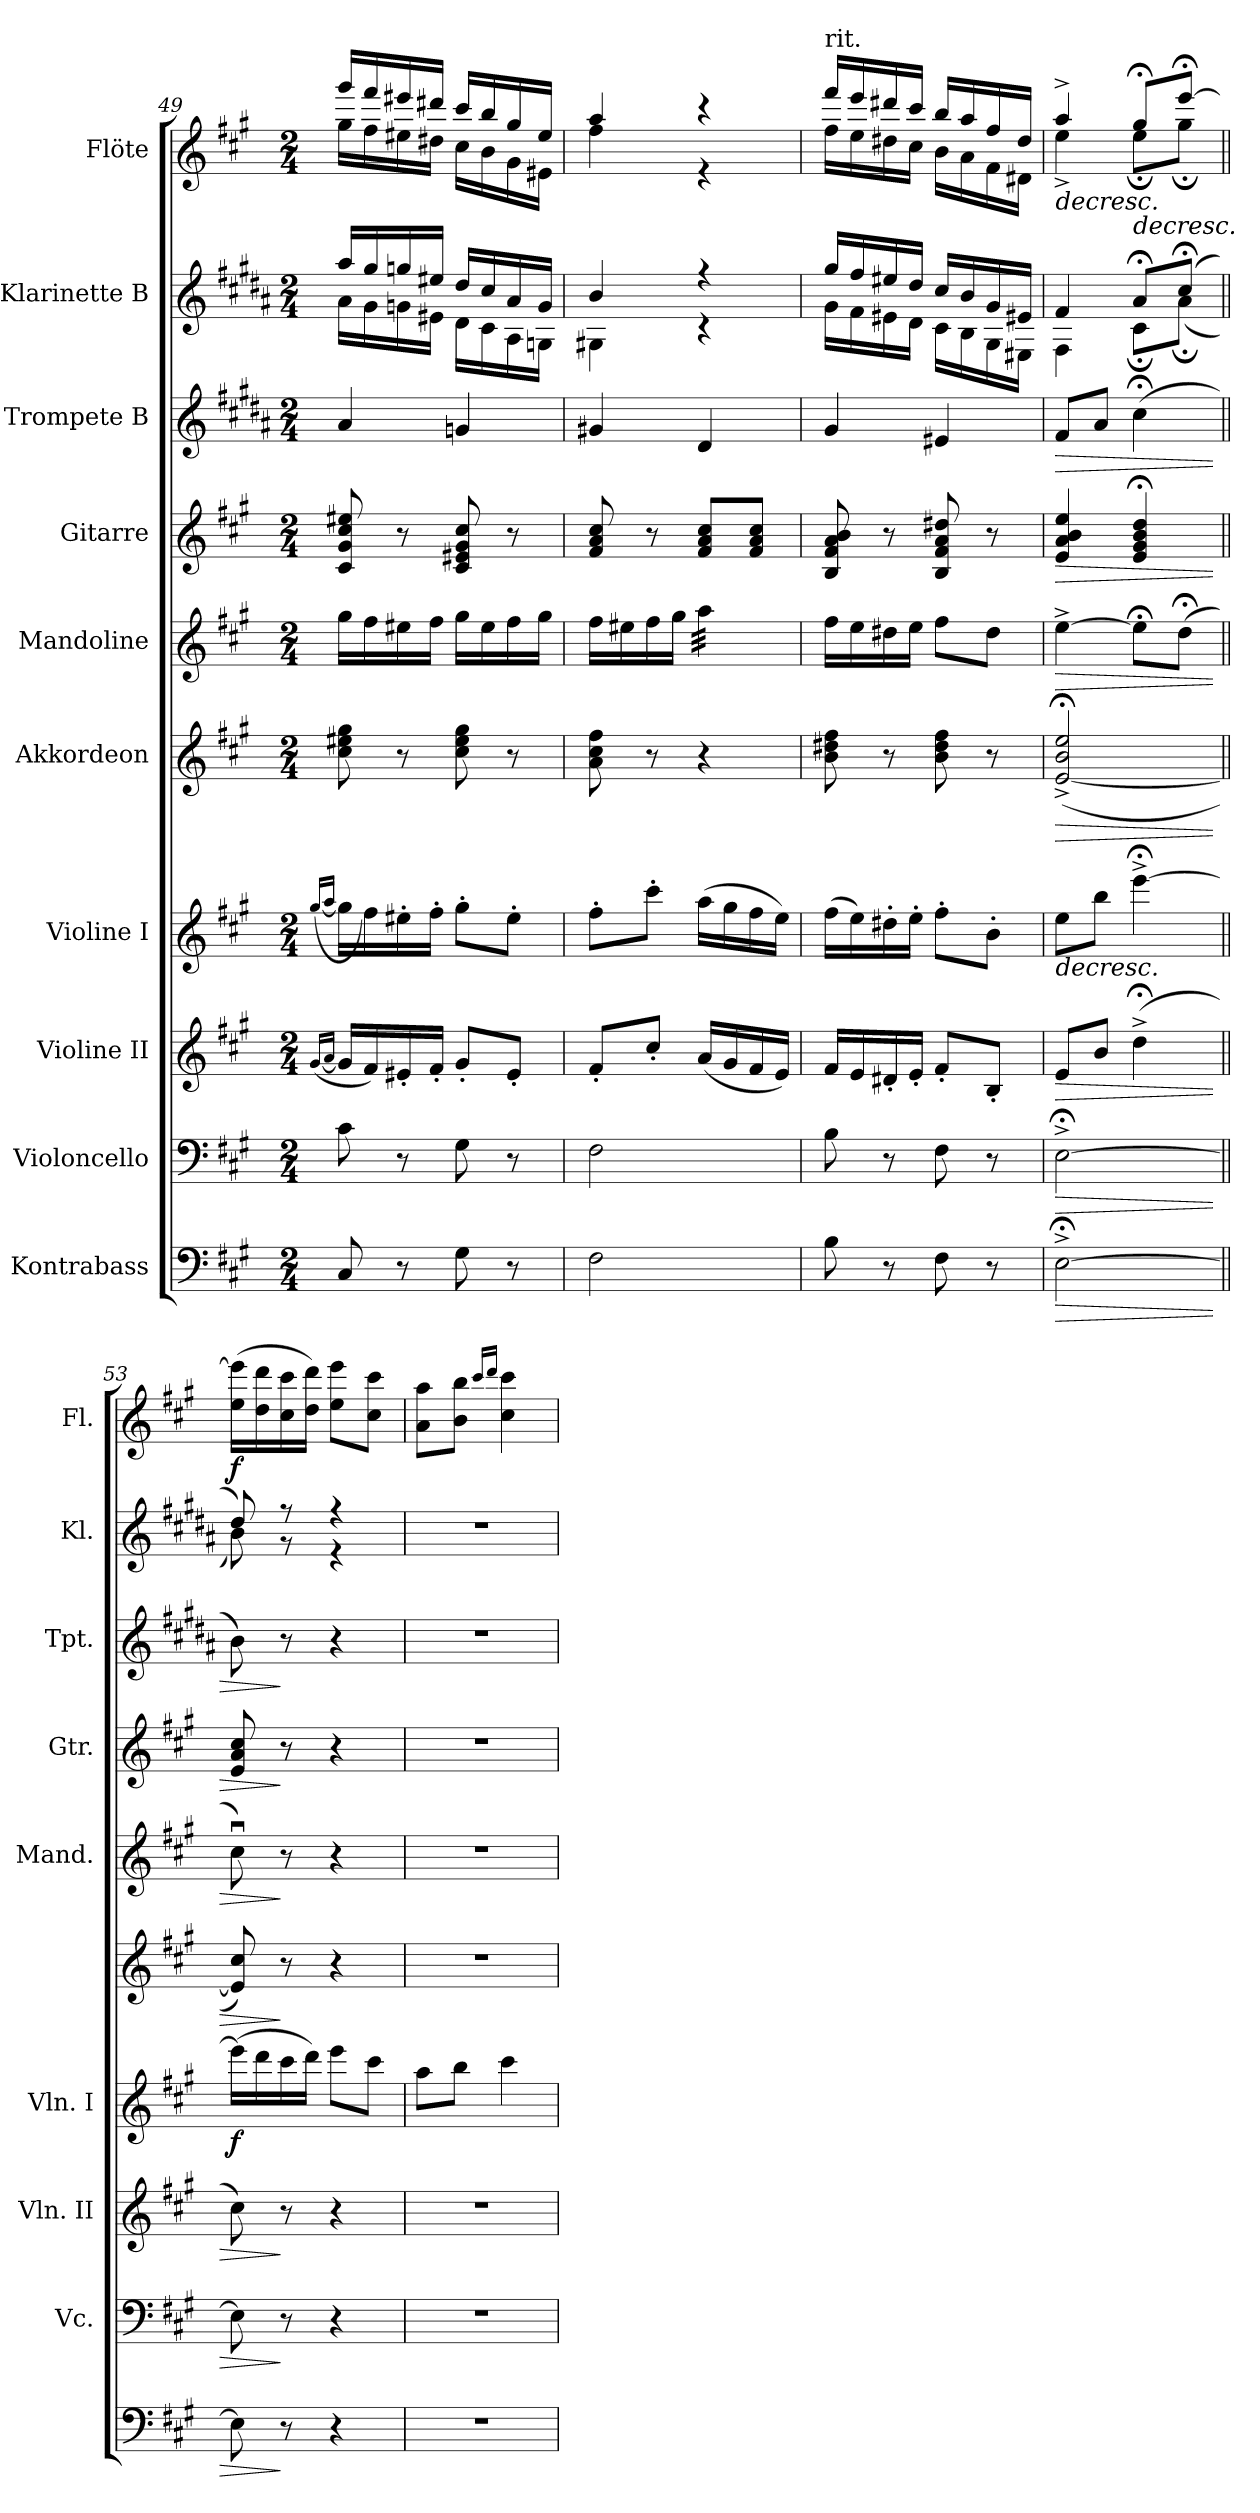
**kern	**dynam	**kern	**dynam	**kern	**dynam	**kern	**dynam	**kern	**dynam	**kern	**dynam	**kern	**dynam	**kern	**dynam	**kern	**kern	**dynam
*part10	*part10	*part9	*part9	*part8	*part8	*part7	*part7	*part6	*part6	*part5	*part5	*part4	*part4	*part3	*part3	*part2	*part1	*part1
*staff10	*staff10	*staff9	*staff9	*staff8	*staff8	*staff7	*staff7	*staff6	*staff6	*staff5	*staff5	*staff4	*staff4	*staff3	*staff3	*staff2	*staff1	*staff1
*I"Kontrabass	*	*I"Violoncello	*	*I"Violine II	*	*I"Violine I	*	*I"Akkordeon	*	*I"Mandoline	*	*I"Gitarre	*	*I"Trompete B	*	*I"Klarinette B	*I"Flöte	*
*	*	*I'Vc.	*	*I'Vln. II	*	*I'Vln. I	*	*	*	*I'Mand.	*	*I'Gtr.	*	*I'Tpt.	*	*I'Kl.	*I'Fl.	*
*clefF4	*	*clefF4	*	*clefG2	*	*clefG2	*	*clefG2	*	*clefG2	*	*clefG2	*	*clefG2	*	*clefG2	*clefG2	*
*ITrd7c12	*	*	*	*	*	*	*	*	*	*	*	*ITrd7c12	*	*ITrd1c2	*	*ITrd1c2	*	*
*k[f#c#g#]	*	*k[f#c#g#]	*	*k[f#c#g#]	*	*k[f#c#g#]	*	*k[f#c#g#]	*	*k[f#c#g#]	*	*k[f#c#g#]	*	*k[f#c#g#]	*	*k[f#c#g#]	*k[f#c#g#]	*
*A:	*	*A:	*	*A:	*	*A:	*	*A:	*	*A:	*	*A:	*	*A:	*	*A:	*A:	*
*M2/4	*	*M2/4	*	*M2/4	*	*M2/4	*	*M2/4	*	*M2/4	*	*M2/4	*	*M2/4	*	*M2/4	*M2/4	*
=49	=49	=49	=49	=49	=49	=49	=49	=49	=49	=49	=49	=49	=49	=49	=49	=49	=49	=49
.	.	.	.	([>16qg#i/LL	.	([>16qgg#i/LL	.	.	.	.	.	.	.	.	.	.	.	.
.	.	.	.	16qai/JJ	.	16qaai/JJ	.	.	.	.	.	.	.	.	.	.	.	.
*	*	*	*	*	*	*	*	*	*	*	*	*	*	*	*	*^	*^	*
8CC#i/	.	8c#i\	.	16g#i/LL]	.	16gg#i\LL]	.	8cc#i\ 8ee#Xi 8gg#i	.	16gg#i\LL	.	8C#i/ 8G#i 8c#i 8e#Xi	.	4g#i/	.	16gg#i/LL	16g#i\LL	16ggg#i/LL	16gg#i\LL	.
.	.	.	.	16f#i/)	.	16ff#i\)	.	.	.	16ff#i\	.	.	.	.	.	16ff#i/	16f#i\	16fff#i/	16ff#i\	.
8r	.	8r	.	16e#X'i/	.	16ee#X'i\	.	8r	.	16ee#Xi\	.	8r	.	.	.	16ffni/	16fni\	16eee#Xi/	16ee#Xi\	.
.	.	.	.	16f#'i/JJ	.	16ff#'i\JJ	.	.	.	16ff#i\JJ	.	.	.	.	.	16dd#Xi/JJ	16d#Xi\JJ	16ddd#Xi/JJ	16dd#Xi\JJ	.
8GG#i\	.	8G#i\	.	8g#'i/L	.	8gg#'i\L	.	8cc#i\ 8ee#i 8gg#i	.	16gg#i\LL	.	8C#i/ 8E#Xi 8G#i 8c#i	.	4fni/	.	16cc#i/LL	16c#i\LL	16ccc#i/LL	16cc#i\LL	.
.	.	.	.	.	.	.	.	.	.	16ee#i\	.	.	.	.	.	16bi/	16Bi\	16bbi/	16bi\	.
8r	.	8r	.	8e#'i/J	.	8ee#'i\J	.	8r	.	16ff#i\	.	8r	.	.	.	16g#i/	16G#i\	16gg#i/	16g#i\	.
.	.	.	.	.	.	.	.	.	.	16gg#i\JJ	.	.	.	.	.	16fi/JJ	16Fni\JJ	16ee#i/JJ	16e#Xi\JJ	.
=50	=50	=50	=50	=50	=50	=50	=50	=50	=50	=50	=50	=50	=50	=50	=50	=50	=50	=50	=50	=50
2FF#i\	.	2F#i\	.	8f#'i/L	.	8ff#'i\L	.	8ai\ 8cc#i 8ff#i	.	16ff#i\LL	.	8F#i/ 8Ai 8c#i	.	4f#Xi/	.	4ai/	4F#Xi\	4aai/	4ff#i\	.
.	.	.	.	.	.	.	.	.	.	16ee#Xi\	.	.	.	.	.	.	.	.	.	.
.	.	.	.	8cc#'i/J	.	8ccc#'i\J	.	8r	.	16ff#i\	.	8r	.	.	.	.	.	.	.	.
.	.	.	.	.	.	.	.	.	.	16gg#i\JJ	.	.	.	.	.	.	.	.	.	.
*	*	*	*	*	*	*	*	*	*	*tremolo	*	*	*	*	*	*	*	*	*	*
.	.	.	.	(16ai/LL	.	(16aai\LL	.	4r	.	32aai\LLL	.	8F#i/ 8Ai 8c#iL	.	4c#i/	.	4r	4r	4r	4r	.
.	.	.	.	.	.	.	.	.	.	32aai\	.	.	.	.	.	.	.	.	.	.
.	.	.	.	16g#i/	.	16gg#i\	.	.	.	32aai\	.	.	.	.	.	.	.	.	.	.
.	.	.	.	.	.	.	.	.	.	32aai\	.	.	.	.	.	.	.	.	.	.
.	.	.	.	16f#i/	.	16ff#i\	.	.	.	32aai\	.	8F#i/ 8Ai 8c#iJ	.	.	.	.	.	.	.	.
.	.	.	.	.	.	.	.	.	.	32aai\	.	.	.	.	.	.	.	.	.	.
.	.	.	.	16ei/JJ)	.	16eei\JJ)	.	.	.	32aai\	.	.	.	.	.	.	.	.	.	.
.	.	.	.	.	.	.	.	.	.	32aai\JJJ	.	.	.	.	.	.	.	.	.	.
*	*	*	*	*	*	*	*	*	*	*Xtremolo	*	*	*	*	*	*	*	*	*	*
=51	=51	=51	=51	=51	=51	=51	=51	=51	=51	=51	=51	=51	=51	=51	=51	=51	=51	=51	=51	=51
!	!	!	!	!	!	!	!	!	!	!	!	!	!	!	!	!	!	!LO:TX:t=rit.	!	!
8BBi\	.	8Bi\	.	16f#i/LL	.	(16ff#i\LL	.	8bi\ 8dd#Xi 8ff#i	.	16ff#i\LL	.	8BBi/ 8F#i 8Ai 8Bi	.	4f#i/	.	16ff#i/LL	16f#i\LL	16fff#i/LL	16ff#i\LL	.
.	.	.	.	16ei/	.	16eei\)	.	.	.	16eei\	.	.	.	.	.	16eei/	16ei\	16eeei/	16eei\	.
8r	.	8r	.	16d#X'i/	.	16dd#X'i\	.	8r	.	16dd#Xi\	.	8r	.	.	.	16dd#Xi/	16d#Xi\	16ddd#Xi/	16dd#Xi\	.
.	.	.	.	16e'i/JJ	.	16ee'i\JJ	.	.	.	16eei\JJ	.	.	.	.	.	16cc#i/JJ	16c#i\JJ	16ccc#i/JJ	16cc#i\JJ	.
8FF#i\	.	8F#i\	.	8f#'i/L	.	8ff#'i\L	.	8bi\ 8dd#i 8ff#i	.	8ff#i\L	.	8BBi/ 8F#i 8Ai 8d#Xi	.	4d#Xi/	.	16bi/LL	16Bi\LL	16bbi/LL	16bi\LL	.
.	.	.	.	.	.	.	.	.	.	.	.	.	.	.	.	16ai/	16Ai\	16aai/	16ai\	.
8r	.	8r	.	8B'i/J	.	8b'i\J	.	8r	.	8dd#i\J	.	8r	.	.	.	16f#i/	16F#i\	16ff#i/	16f#i\	.
.	.	.	.	.	.	.	.	.	.	.	.	.	.	.	.	16d#Xi/JJ	16D#Xi\JJ	16dd#i/JJ	16d#Xi\JJ	.
=52	=52	=52	=52	=52	=52	=52	=52	=52	=52	=52	=52	=52	=52	=52	=52	=52	=52	=52	=52	=52
!	!LO:HP:b	!	!LO:HP:b	!	!LO:HP:b	!	!LO:HP:b	!	!LO:HP:b	!	!LO:HP:b	!	!LO:HP:b	!	!LO:HP:b	!	!	!	!	!LO:HP:b
[>2EE;^i\	>	[>2E;^i\	>	8ei/L	>	8eei\L	>	([<2ei/;^ 2bi;^ 2eei;^	>	[>4ee^i\	>	4Ei/ 4Ai 4Bi 4ei	>	8ei/L	>	4ei/	4Ei\	4aa^i/	4ee^i\	>
.	.	.	.	8bi/J	.	8bbi\J	.	.	.	.	.	.	.	8g#i/J	.	.	.	.	.	.
!	!	!	!	!	!	!	!	!	!	!	!	!	!	!	!	!	!	!	!	!LO:HP:b
.	.	.	.	(4dd;^i\	.	[>4eee;^i\	.	.	.	8ee;i\L]	.	4Ei/; 4G#i; 4Bi; 4di;	.	(4b;i\	.	8g#;i/L	8B;i\L	8gg#;i/L	8ee;i\L	>
.	.	.	.	.	.	.	.	.	.	(8dd;i\J	.	.	.	.	.	(8b;i/J	(8g#;i\J	[>8eee;i/J	8gg#;i\J	.
!!LO:PB:g=z
=53||	=53||	=53||	=53||	=53||	=53||	=53||	=53||	=53||	=53||	=53||	=53||	=53||	=53||	=53||	=53||	=53||	=53||	=53||	=53||	=53||
*	*	*	*	*^	*	*	*	*	*	*	*	*	*	*	*	*	*	*	*	*
!	!	!	!	!	!	!	!	!	!	!	!	!	!	!	!	!	!	!	!LO:TX:a:B:t=10	!	!
*	*	*	*	*	*	*	*	*	*	*	*	*	*	*	*	*	*	*	*v	*v	*
8EEi\]	.	8Ei\]	.	8cc#i\)	8ryy	.	(16eeei\LL]	f	8ei/] 8cc#i)	.	8cc#ui\)	.	8Ei/ 8Ai 8c#i	.	8ai\)	.	8cc#i/)	8ai\)	(16eei\ 16eeei]LL	f
.	.	.	.	.	.	.	16dddi\	.	.	.	.	.	.	.	.	.	.	.	16ddi\ 16dddi	.
8r	]	8r	]	8r	8ryy	]	16ccc#i\	]	8r	]	8r	]	8r	]	8r	]	8r	8r	16cc#i\ 16ccc#i	.
.	.	.	.	.	.	.	16dddi\JJ)	.	.	.	.	.	.	.	.	.	.	.	16ddi\ 16dddiJJ)	.
4r	.	4r	.	4r	4ryy	.	8eeei\L	.	4r	.	4r	.	4r	.	4r	.	4r	4r	8eei\ 8eeeiL	.
.	.	.	.	.	.	.	8ccc#i\J	.	.	.	.	.	.	.	.	.	.	.	8cc#i\ 8ccc#iJ	.
*	*	*	*	*v	*v	*	*	*	*	*	*	*	*	*	*	*	*v	*v	*	*
.	.	.	.	.	.	.	.	.	.	.	.	.	.	.	.	.	.	] ]
=54	=54	=54	=54	=54	=54	=54	=54	=54	=54	=54	=54	=54	=54	=54	=54	=54	=54	=54
!LO:N:vis=1	!	!LO:N:vis=1	!	!LO:N:vis=1	!	!	!	!LO:N:vis=1	!	!LO:N:vis=1	!	!LO:N:vis=1	!	!LO:N:vis=1	!	!LO:N:vis=1	!	!
2r	.	2r	.	2r	.	8aai\L	.	2r	.	2r	.	2r	.	2r	.	2r	8ai\ 8aaiL	.
.	.	.	.	.	.	8bbi\J	.	.	.	.	.	.	.	.	.	.	8bi\ 8bbiJ	.
.	.	.	.	.	.	.	.	.	.	.	.	.	.	.	.	.	16qccc#i/LL	.
.	.	.	.	.	.	.	.	.	.	.	.	.	.	.	.	.	16qdddi/JJ	.
.	.	.	.	.	.	4ccc#i\	.	.	.	.	.	.	.	.	.	.	4cc#i\ 4ccc#i	.
=	=	=	=	=	=	=	=	=	=	=	=	=	=	=	=	=	=	=
*-	*-	*-	*-	*-	*-	*-	*-	*-	*-	*-	*-	*-	*-	*-	*-	*-	*-	*-
